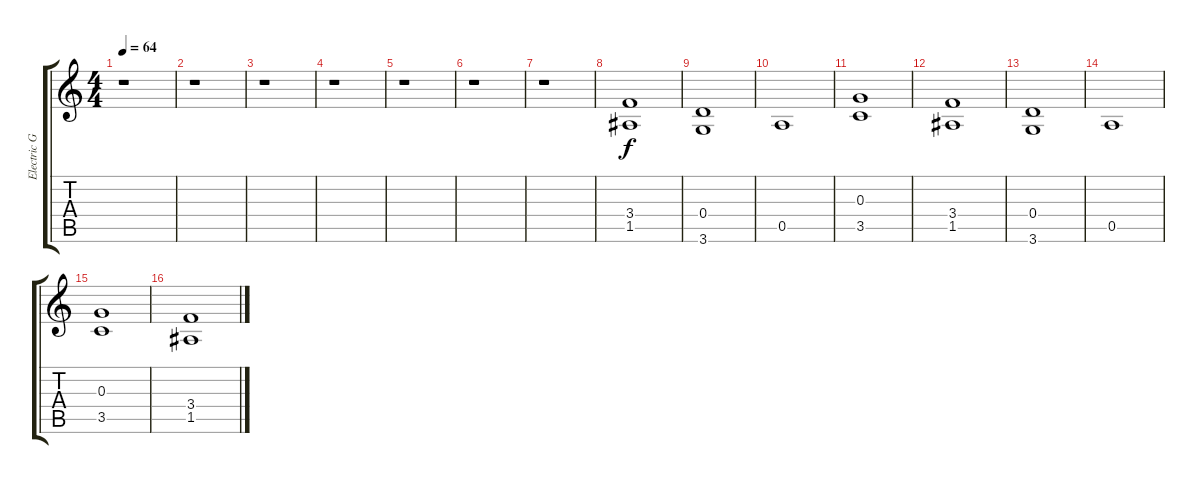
\track ("Electric Guitar" "Electric G") {instrument distortionguitar}
\staff {score tabs}
\tuning (E4 B3 G3 D3 A2 E2) {hide}
\ts (4 4)
\tempo 64
\clef g2
\ks c
r.1{dy f} |
r.1 |
r.1 |
r.1 |
r.1 |
r.1 |
r.1 |
(3.4 1.5).1 |
(0.4 3.6).1 |
0.5.1 |
(0.3 3.5).1 |
(3.4 1.5).1 |
(0.4 3.6).1 |
0.5.1 |
(0.3 3.5).1 |
(3.4 1.5).1
